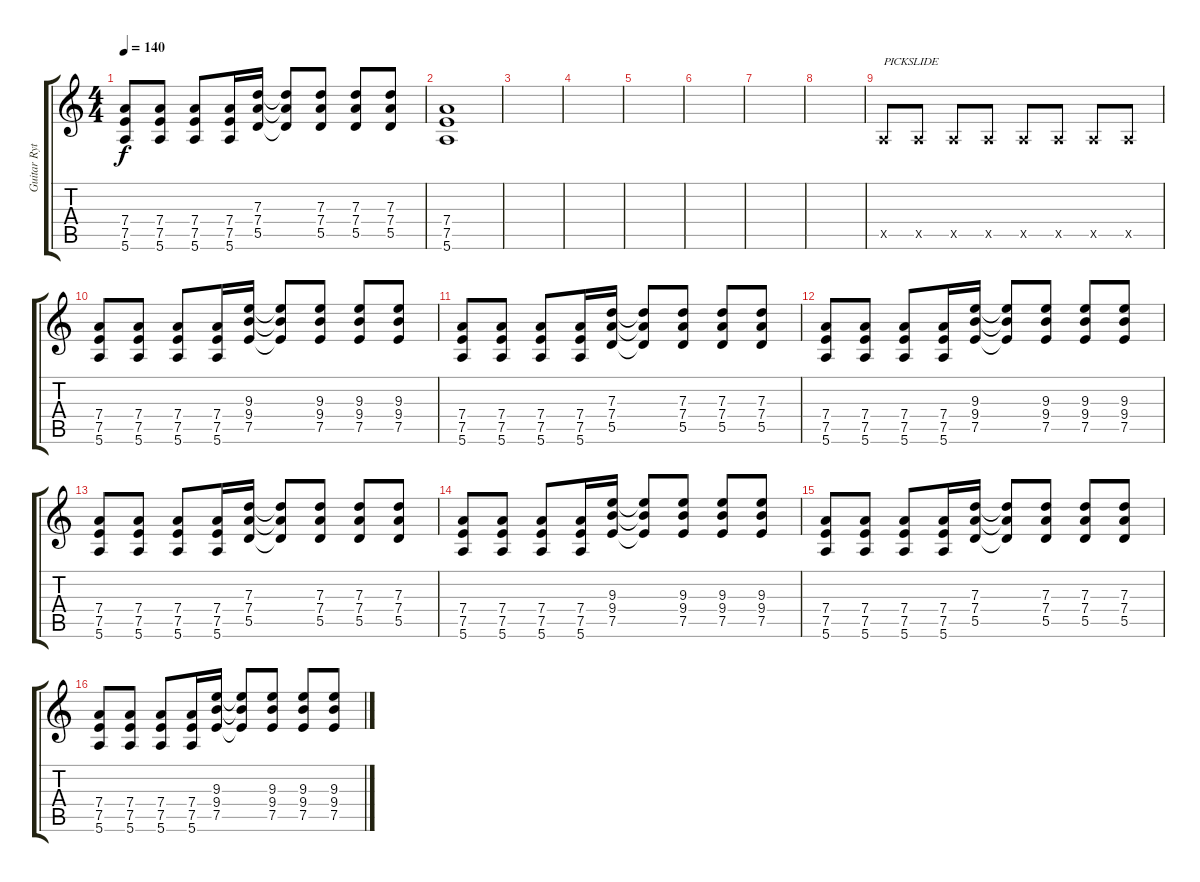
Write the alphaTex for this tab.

\track ("Guitar Rythym" "Guitar Ryt") {instrument distortionguitar}
\staff {score tabs}
\tuning (E4 B3 G3 D3 A2 E2) {hide}
\ts (4 4)
\tempo 140
\clef g2
\ks c
(7.4 7.5 5.6).8{dy f} (7.4 7.5 5.6).8 (7.4 7.5 5.6).8 (7.4 7.5 5.6).16 (7.3 7.4 5.5).16 (7.3{t} 7.4{t} 5.5{t}).8 (7.3 7.4 5.5).8 (7.3 7.4 5.5).8 (7.3 7.4 5.5).8 |
(7.4 7.5 5.6).1 |
|
|
|
|
|
|
0.5{x}.8{txt "PICKSLIDE"} 0.5{x}.8 0.5{x}.8 0.5{x}.8 0.5{x}.8 0.5{x}.8 0.5{x}.8 0.5{x}.8 |
(7.4 7.5 5.6).8{volume 13} (7.4 7.5 5.6).8 (7.4 7.5 5.6).8 (7.4 7.5 5.6).16 (9.3 9.4 7.5).16 (9.3{t} 9.4{t} 7.5{t}).8 (9.3 9.4 7.5).8 (9.3 9.4 7.5).8 (9.3 9.4 7.5).8 |
(7.4 7.5 5.6).8 (7.4 7.5 5.6).8 (7.4 7.5 5.6).8 (7.4 7.5 5.6).16 (7.3 7.4 5.5).16 (7.3{t} 7.4{t} 5.5{t}).8 (7.3 7.4 5.5).8 (7.3 7.4 5.5).8 (7.3 7.4 5.5).8 |
(7.4 7.5 5.6).8 (7.4 7.5 5.6).8 (7.4 7.5 5.6).8 (7.4 7.5 5.6).16 (9.3 9.4 7.5).16 (9.3{t} 9.4{t} 7.5{t}).8 (9.3 9.4 7.5).8 (9.3 9.4 7.5).8 (9.3 9.4 7.5).8 |
(7.4 7.5 5.6).8 (7.4 7.5 5.6).8 (7.4 7.5 5.6).8 (7.4 7.5 5.6).16 (7.3 7.4 5.5).16 (7.3{t} 7.4{t} 5.5{t}).8 (7.3 7.4 5.5).8 (7.3 7.4 5.5).8 (7.3 7.4 5.5).8 |
(7.4 7.5 5.6).8 (7.4 7.5 5.6).8 (7.4 7.5 5.6).8 (7.4 7.5 5.6).16 (9.3 9.4 7.5).16 (9.3{t} 9.4{t} 7.5{t}).8 (9.3 9.4 7.5).8 (9.3 9.4 7.5).8 (9.3 9.4 7.5).8 |
(7.4 7.5 5.6).8 (7.4 7.5 5.6).8 (7.4 7.5 5.6).8 (7.4 7.5 5.6).16 (7.3 7.4 5.5).16 (7.3{t} 7.4{t} 5.5{t}).8 (7.3 7.4 5.5).8 (7.3 7.4 5.5).8 (7.3 7.4 5.5).8 |
(7.4 7.5 5.6).8 (7.4 7.5 5.6).8 (7.4 7.5 5.6).8 (7.4 7.5 5.6).16 (9.3 9.4 7.5).16 (9.3{t} 9.4{t} 7.5{t}).8 (9.3 9.4 7.5).8 (9.3 9.4 7.5).8 (9.3 9.4 7.5).8
